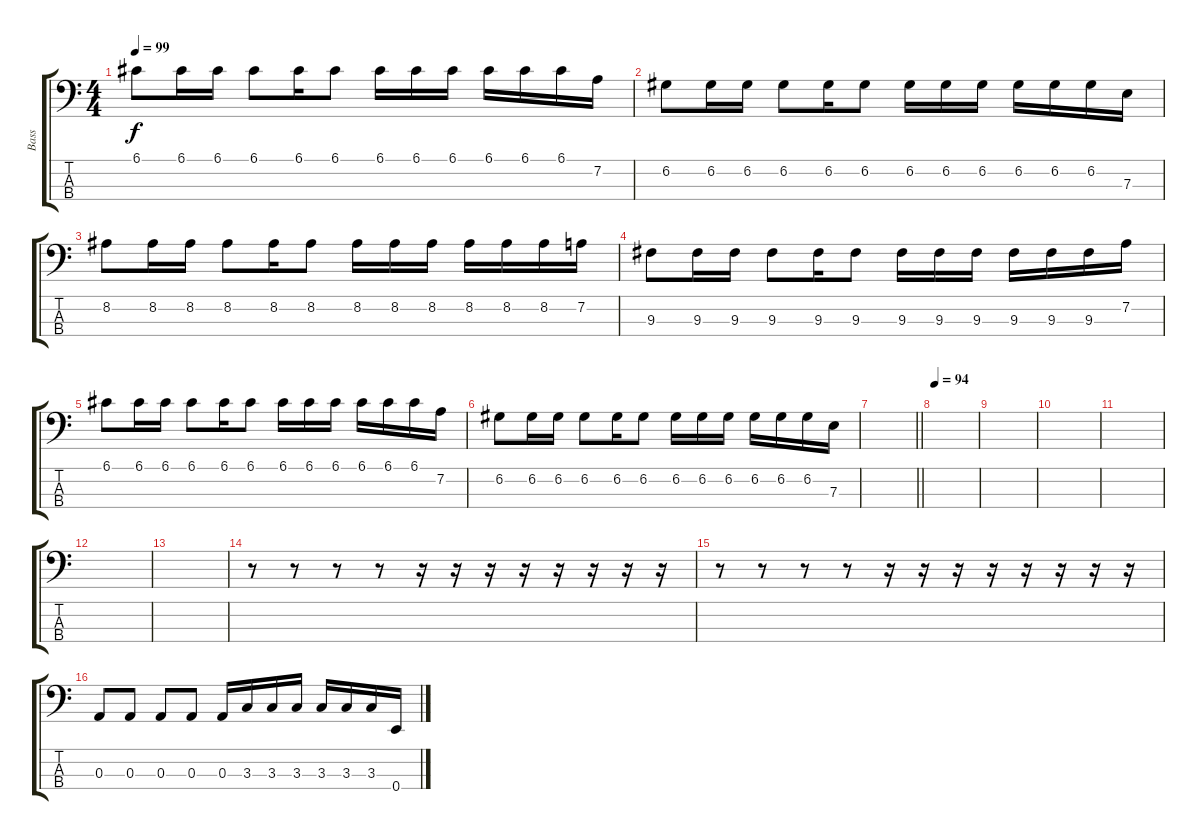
\track ("Bass" "Bass") {instrument electricbassfinger}
\staff {score tabs}
\tuning (G2 D2 A1 E1) {hide}
\ts (4 4)
\tempo 99
\clef f4
\ks c
6.1.8{dy f} 6.1.16 6.1.16 6.1.8 6.1.16 6.1.8 6.1.16 6.1.16 6.1.16 6.1.16 6.1.16 6.1.16 7.2.16 |
6.2.8 6.2.16 6.2.16 6.2.8 6.2.16 6.2.8 6.2.16 6.2.16 6.2.16 6.2.16 6.2.16 6.2.16 7.3.16 |
8.2.8 8.2.16 8.2.16 8.2.8 8.2.16 8.2.8 8.2.16 8.2.16 8.2.16 8.2.16 8.2.16 8.2.16 7.2.16 |
9.3.8 9.3.16 9.3.16 9.3.8 9.3.16 9.3.8 9.3.16 9.3.16 9.3.16 9.3.16 9.3.16 9.3.16 7.2.16 |
6.1.8 6.1.16 6.1.16 6.1.8 6.1.16 6.1.8 6.1.16 6.1.16 6.1.16 6.1.16 6.1.16 6.1.16 7.2.16 |
6.2.8 6.2.16 6.2.16 6.2.8 6.2.16 6.2.8 6.2.16 6.2.16 6.2.16 6.2.16 6.2.16 6.2.16 7.3.16 |
\barLineRight lightlight
|
\tempo 94
|
|
|
|
|
|
r.8 r.8 r.8 r.8 r.16 r.16 r.16 r.16 r.16 r.16 r.16 r.16 |
r.8 r.8 r.8 r.8 r.16 r.16 r.16 r.16 r.16 r.16 r.16 r.16 |
0.3.8 0.3.8 0.3.8 0.3.8 0.3.16 3.3.16 3.3.16 3.3.16 3.3.16 3.3.16 3.3.16 0.4.16
